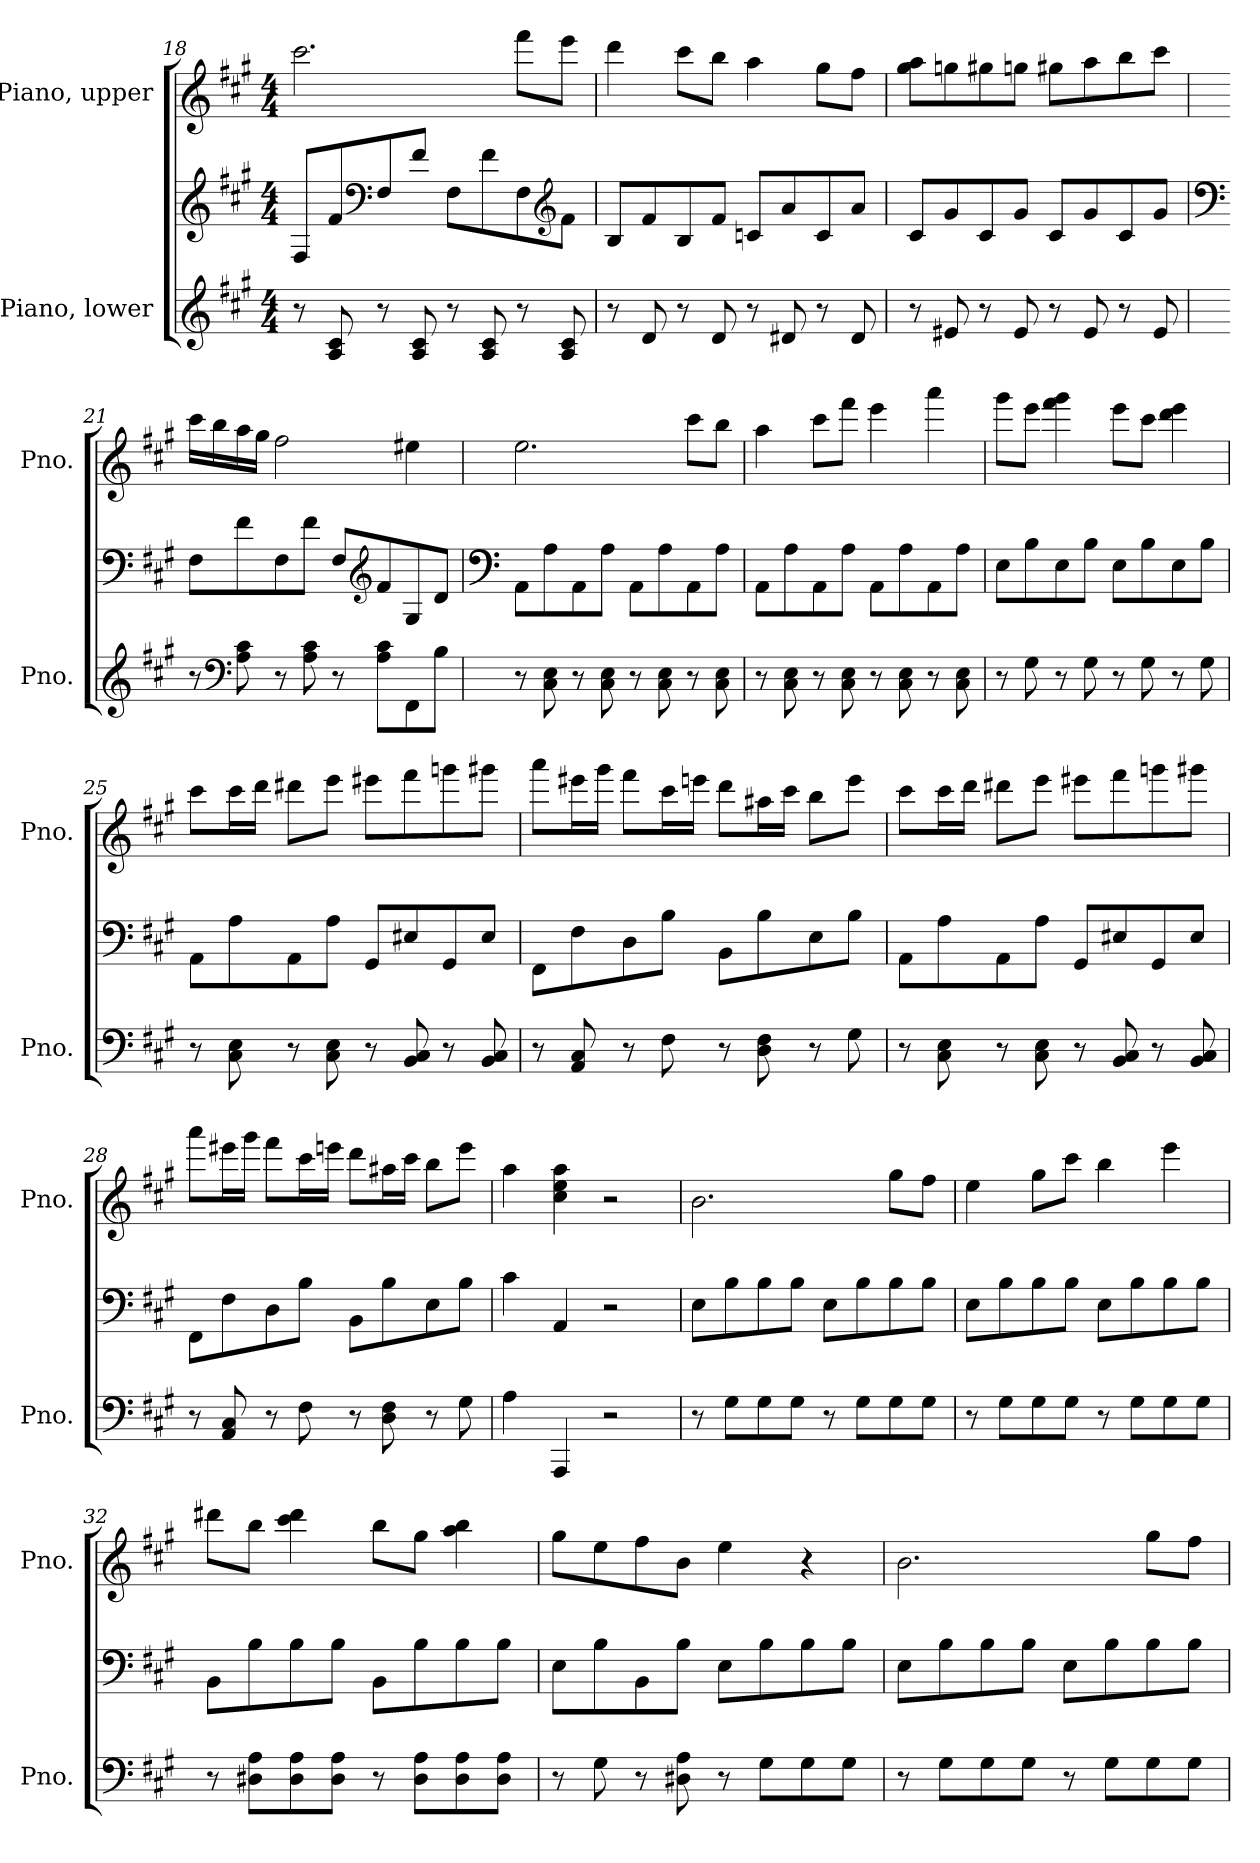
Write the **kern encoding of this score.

**kern	**kern	**kern
*part2	*part2	*part1
*staff3	*staff2	*staff1
*I"Piano, lower	*	*I"Piano, upper
*I'Pno.	*	*I'Pno.
*clefG2	*clefG2	*clefG2
*k[f#c#g#]	*k[f#c#g#]	*k[f#c#g#]
*M4/4	*M4/4	*M4/4
=18	=18	=18
8r	8F#/L	2.ccc#\
8A/ 8c#/	8f#/	.
*	*clefF4	*
8r	8F#/	.
8A/ 8c#/	8f#/J	.
8r	8F#\L	.
8A/ 8c#/	8f#\	.
8r	8F#\	8fff#\L
*	*clefG2	*
8A/ 8c#/	8f#\J	8eee\J
=19	=19	=19
8r	8B/L	4ddd\
8d/	8f#/	.
8r	8B/	8ccc#\L
8d/	8f#/J	8bb\J
8r	8cn/L	4aa\
8d#X/	8a/	.
8r	8c/	8gg#\L
8d#/	8a/J	8ff#\J
!!LO:LB:g=z
=20	=20	=20
8r	8c#/L	8gg#\ 8aa\L
8e#X/	8g#/	8ggn\
8r	8c#/	8gg#X\
8e#/	8g#/J	8ggn\J
8r	8c#/L	8gg#X\L
8e#/	8g#/	8aa\
8r	8c#/	8bb\
8e#/	8g#/J	8ccc#\J
=21	=21	=21
*	*clefF4	*
8r	8F#\L	16ccc#\LL
.	.	16bb\
*clefF4	*	*
8A\ 8c#\	8f#\	16aa\
.	.	16gg#\JJ
8r	8F#\	2ff#\
8A\ 8c#\	8f#\J	.
8r	8F#/L	.
*	*clefG2	*
8A\ 8c#\L	8f#/	.
8FF#\	8G#/	4ee#X\
8B\J	8d/J	.
=22	=22	=22
*	*clefF4	*
8r	8AA\L	2.ee\
8C#\ 8E\	8A\	.
8r	8AA\	.
8C#\ 8E\	8A\J	.
8r	8AA\L	.
8C#\ 8E\	8A\	.
8r	8AA\	8ccc#\L
8C#\ 8E\	8A\J	8bb\J
!!LO:LB:g=z
=23	=23	=23
8r	8AA\L	4aa\
8C#\ 8E\	8A\	.
8r	8AA\	8ccc#\L
8C#\ 8E\	8A\J	8fff#\J
8r	8AA\L	4eee\
8C#\ 8E\	8A\	.
8r	8AA\	4aaa\
8C#\ 8E\	8A\J	.
=24	=24	=24
8r	8E\L	8ggg#\L
8G#\	8B\	8eee\J
8r	8E\	4fff#\ 4ggg#\
8G#\	8B\J	.
8r	8E\L	8eee\L
8G#\	8B\	8ccc#\J
8r	8E\	4ddd\ 4eee\
8G#\	8B\J	.
=25	=25	=25
8r	8AA\L	8ccc#\L
8C#\ 8E\	8A\	16ccc#\L
.	.	16ddd\JJ
8r	8AA\	8ddd#X\L
8C#\ 8E\	8A\J	8eee\J
8r	8GG#/L	8eee#X\L
8BB/ 8C#/	8E#X/	8fff#\
8r	8GG#/	8gggn\
8BB/ 8C#/	8E#/J	8ggg#X\J
!!LO:PB:g=z
=26	=26	=26
8r	8FF#\L	8aaa\L
8AA/ 8C#/	8F#\	16eee#X\L
.	.	16ggg#\JJ
8r	8D\	8fff#\L
8F#\	8B\J	16ccc#\L
.	.	16eeen\JJ
8r	8BB\L	8ddd\L
8D\ 8F#\	8B\	16aa#X\L
.	.	16ccc#\JJ
8r	8E\	8bb\L
8G#\	8B\J	8eee\J
=27	=27	=27
8r	8AA\L	8ccc#\L
8C#\ 8E\	8A\	16ccc#\L
.	.	16ddd\JJ
8r	8AA\	8ddd#X\L
8C#\ 8E\	8A\J	8eee\J
8r	8GG#/L	8eee#X\L
8BB/ 8C#/	8E#X/	8fff#\
8r	8GG#/	8gggn\
8BB/ 8C#/	8E#/J	8ggg#X\J
!!LO:LB:g=z
=28	=28	=28
8r	8FF#\L	8aaa\L
8AA/ 8C#/	8F#\	16eee#X\L
.	.	16ggg#\JJ
8r	8D\	8fff#\L
8F#\	8B\J	16ccc#\L
.	.	16eeen\JJ
8r	8BB\L	8ddd\L
8D\ 8F#\	8B\	16aa#X\L
.	.	16ccc#\JJ
8r	8E\	8bb\L
8G#\	8B\J	8eee\J
=29	=29	=29
4A\	4c#\	4aa\
4AAA/	4AA/	4cc#\ 4ee\ 4aa\
2r	2r	2r
=30	=30	=30
8r	8E\L	2.b\
8G#\L	8B\	.
8G#\	8B\	.
8G#\J	8B\J	.
8r	8E\L	.
8G#\L	8B\	.
8G#\	8B\	8gg#\L
8G#\J	8B\J	8ff#\J
=31	=31	=31
8r	8E\L	4ee\
8G#\L	8B\	.
8G#\	8B\	8gg#\L
8G#\J	8B\J	8ccc#\J
8r	8E\L	4bb\
8G#\L	8B\	.
8G#\	8B\	4eee\
8G#\J	8B\J	.
!!LO:LB:g=z
=32	=32	=32
8r	8BB\L	8ddd#X\L
8D#X\ 8A\L	8B\	8bb\J
8D#\ 8A\	8B\	4ccc#\ 4ddd#\
8D#\ 8A\J	8B\J	.
8r	8BB\L	8bb\L
8D#\ 8A\L	8B\	8gg#\J
8D#\ 8A\	8B\	4aa\ 4bb\
8D#\ 8A\J	8B\J	.
=33	=33	=33
8r	8E\L	8gg#\L
8G#\	8B\	8ee\
8r	8BB\	8ff#\
8D#X\ 8A\	8B\J	8b\J
8r	8E\L	4ee\
8G#\L	8B\	.
8G#\	8B\	4r
8G#\J	8B\J	.
=34	=34	=34
8r	8E\L	2.b\
8G#\L	8B\	.
8G#\	8B\	.
8G#\J	8B\J	.
8r	8E\L	.
8G#\L	8B\	.
8G#\	8B\	8gg#\L
8G#\J	8B\J	8ff#\J
=	=	=
*-	*-	*-
